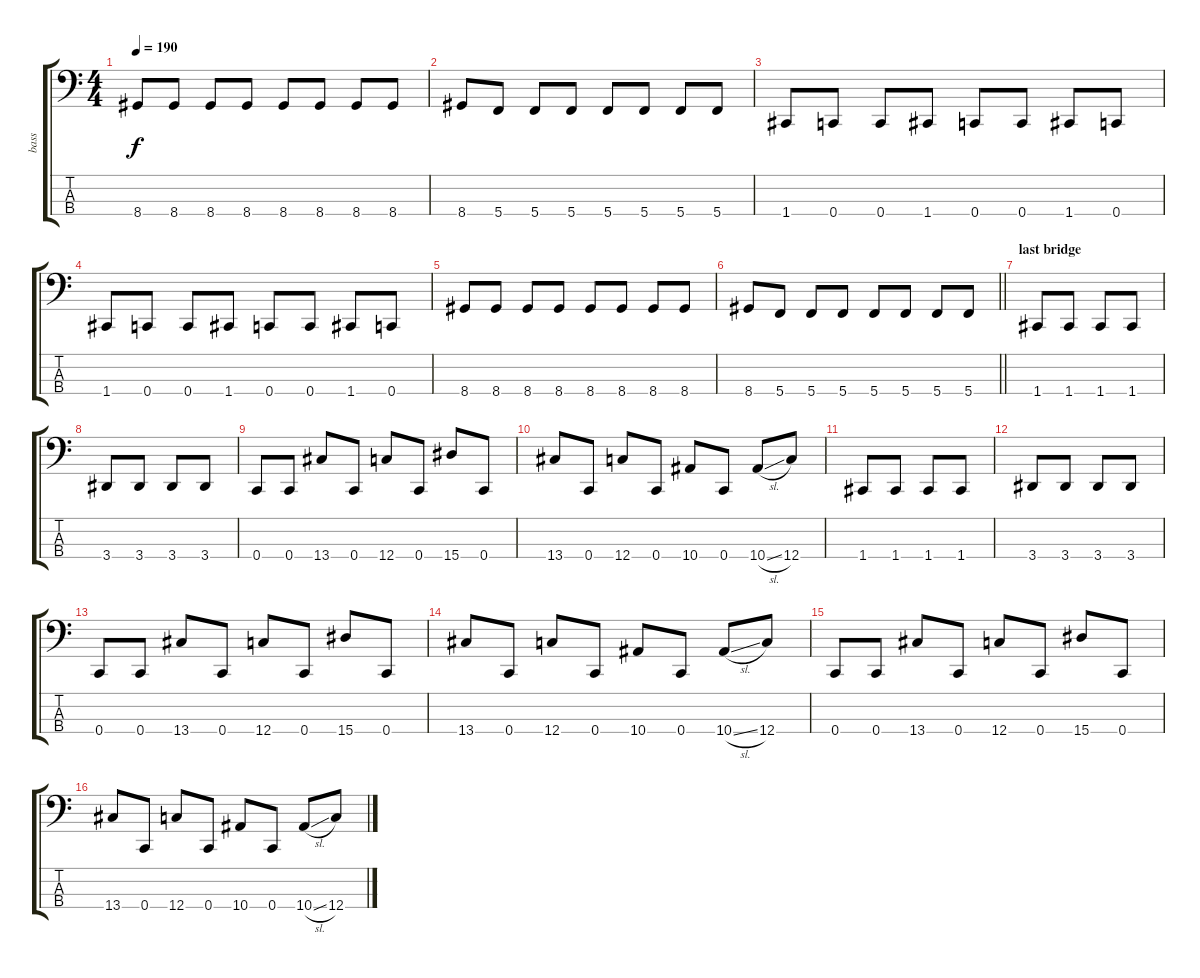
\track ("bass" "bass") {instrument electricbasspick}
\staff {score tabs}
\tuning (F2 C2 G1 C1) {hide}
\ts (4 4)
\tempo 190
\clef f4
\ks c
8.4.8{dy f} 8.4.8 8.4.8 8.4.8 8.4.8 8.4.8 8.4.8 8.4.8 |
8.4.8 5.4.8 5.4.8 5.4.8 5.4.8 5.4.8 5.4.8 5.4.8 |
1.4.8 0.4.8 0.4.8 1.4.8 0.4.8 0.4.8 1.4.8 0.4.8 |
1.4.8 0.4.8 0.4.8 1.4.8 0.4.8 0.4.8 1.4.8 0.4.8 |
8.4.8 8.4.8 8.4.8 8.4.8 8.4.8 8.4.8 8.4.8 8.4.8 |
\barLineRight lightlight
8.4.8 5.4.8 5.4.8 5.4.8 5.4.8 5.4.8 5.4.8 5.4.8 |
\section ("" "last bridge")
1.4.8 1.4.8 1.4.8 1.4.8 |
3.4.8 3.4.8 3.4.8 3.4.8 |
0.4.8 0.4.8 13.4.8 0.4.8 12.4.8 0.4.8 15.4.8 0.4.8 |
13.4.8 0.4.8 12.4.8 0.4.8 10.4.8 0.4.8 10.4{sl}.8 12.4.8 |
1.4.8 1.4.8 1.4.8 1.4.8 |
3.4.8 3.4.8 3.4.8 3.4.8 |
0.4.8 0.4.8 13.4.8 0.4.8 12.4.8 0.4.8 15.4.8 0.4.8 |
13.4.8 0.4.8 12.4.8 0.4.8 10.4.8 0.4.8 10.4{sl}.8 12.4.8 |
0.4.8 0.4.8 13.4.8 0.4.8 12.4.8 0.4.8 15.4.8 0.4.8 |
13.4.8 0.4.8 12.4.8 0.4.8 10.4.8 0.4.8 10.4{sl}.8 12.4.8
